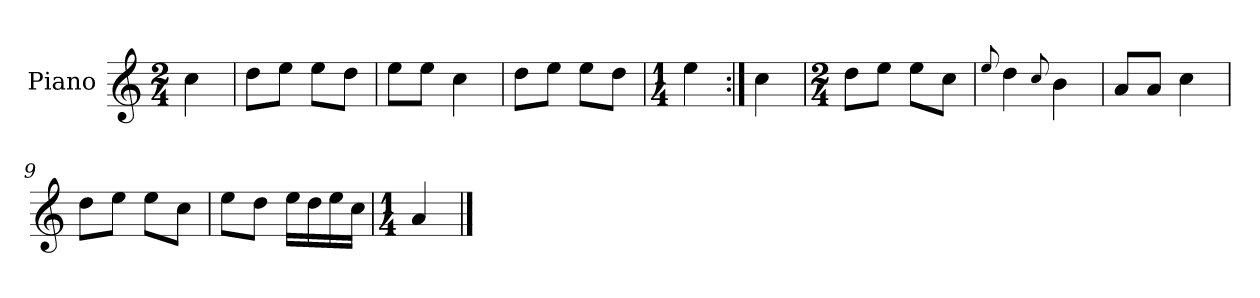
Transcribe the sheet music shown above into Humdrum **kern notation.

**kern
*part1
*staff1
*I"Piano
*I'Pno.
*clefG2
*k[]
*M2/4
=
4cc\
=1
8dd\L
8ee\J
8ee\L
8dd\J
=2
8ee\L
8ee\J
4cc\
=3
8dd\L
8ee\J
8ee\L
8dd\J
=4
*M1/4
4ee\
=5:|!
4cc\
=6
*M2/4
8dd\L
8ee\J
8ee\L
8cc\J
=7
8qqee/
4dd\
8qqcc/
4b\
=8
8a/L
8a/J
4cc\
=9
8dd\L
8ee\J
8ee\L
8cc\J
!!LO:LB:g=z
=10
8ee\L
8dd\J
16ee\LL
16dd\
16ee\
16cc\JJ
=11
*M1/4
4a/
==
*-
